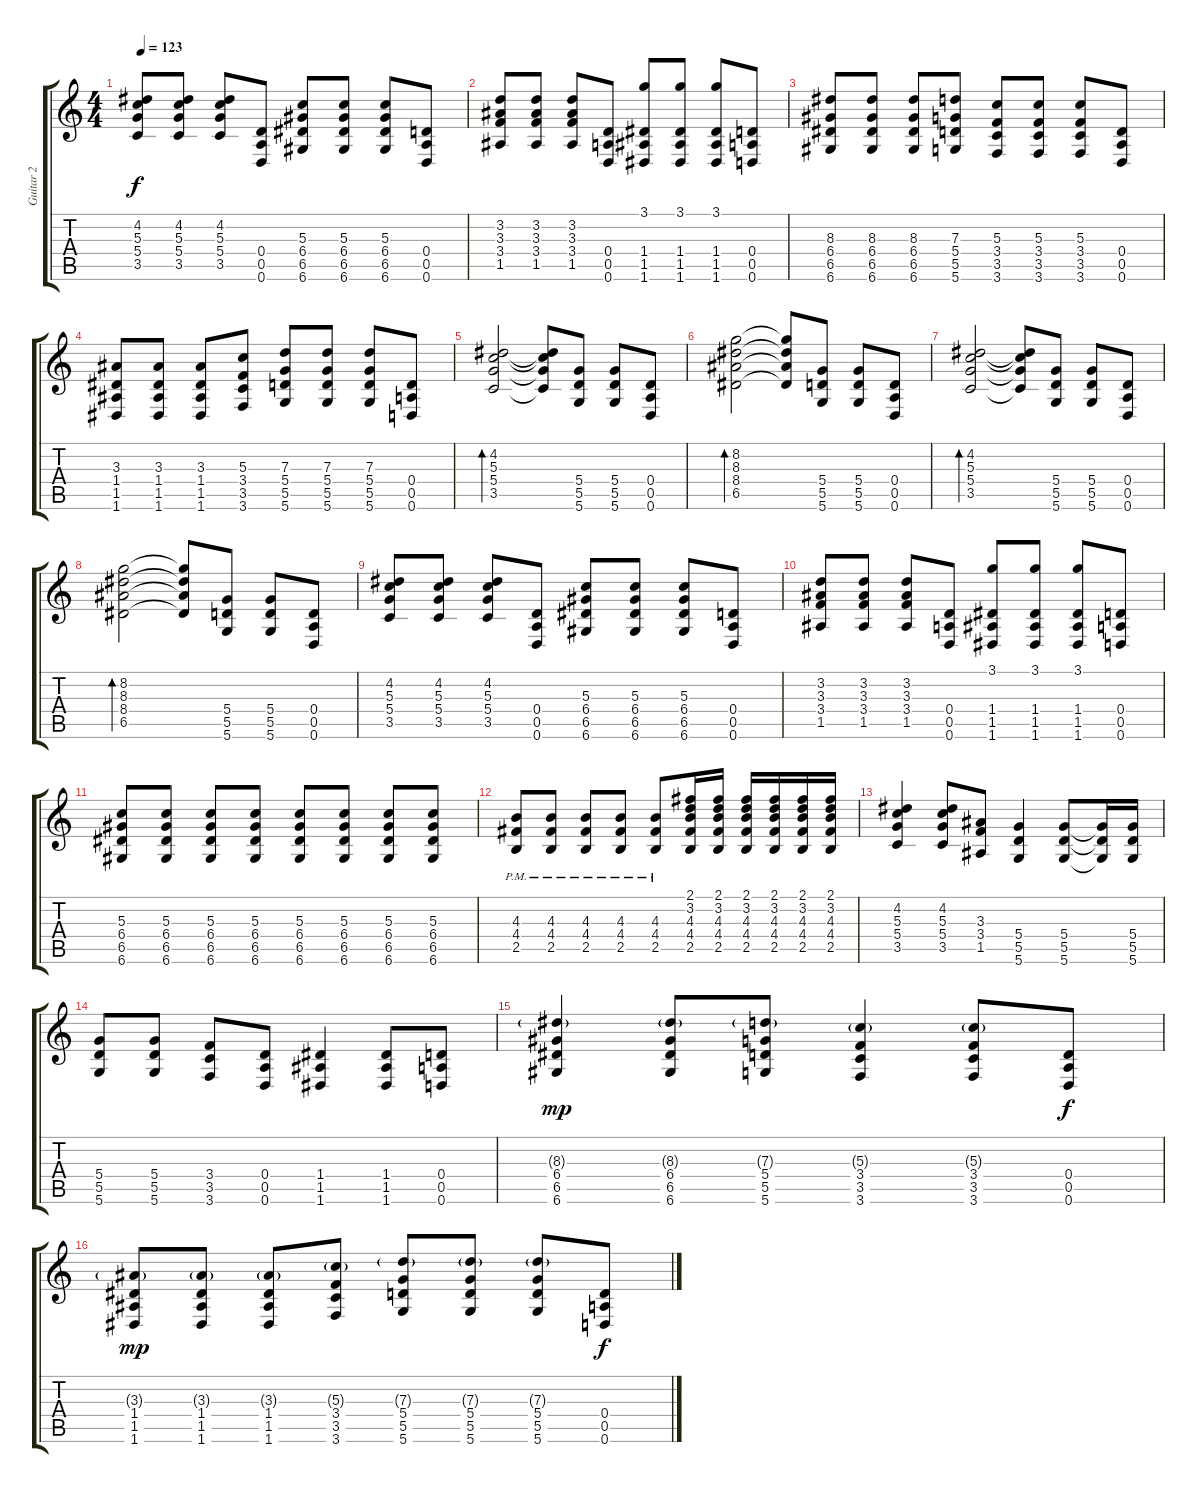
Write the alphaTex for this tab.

\track ("Guitar 2" "Guitar 2") {instrument distortionguitar}
\staff {score tabs}
\tuning (E4 B3 G3 D3 A2 D2) {hide}
\ts (4 4)
\tempo 123
\clef g2
\ks c
(4.2 5.3 5.4 3.5).8{dy f} (4.2 5.3 5.4 3.5).8 (4.2 5.3 5.4 3.5).8 (0.4 0.5 0.6).8 (5.3 6.4 6.5 6.6).8 (5.3 6.4 6.5 6.6).8 (5.3 6.4 6.5 6.6).8 (0.4 0.5 0.6).8 |
(3.2 3.3 3.4 1.5).8 (3.2 3.3 3.4 1.5).8 (3.2 3.3 3.4 1.5).8 (0.4 0.5 0.6).8 (3.1 1.4 1.5 1.6).8 (3.1 1.4 1.5 1.6).8 (3.1 1.4 1.5 1.6).8 (0.4 0.5 0.6).8 |
(8.3 6.4 6.5 6.6).8 (8.3 6.4 6.5 6.6).8 (8.3 6.4 6.5 6.6).8 (7.3 5.4 5.5 5.6).8 (5.3 3.4 3.5 3.6).8 (5.3 3.4 3.5 3.6).8 (5.3 3.4 3.5 3.6).8 (0.4 0.5 0.6).8 |
(3.3 1.4 1.5 1.6).8 (3.3 1.4 1.5 1.6).8 (3.3 1.4 1.5 1.6).8 (5.3 3.4 3.5 3.6).8 (7.3 5.4 5.5 5.6).8 (7.3 5.4 5.5 5.6).8 (7.3 5.4 5.5 5.6).8 (0.4 0.5 0.6).8 |
(4.2 5.3 5.4 3.5).2{bd 30} (4.2{t} 5.3{t} 5.4{t} 3.5{t}).8 (5.4 5.5 5.6).8 (5.4 5.5 5.6).8 (0.4 0.5 0.6).8 |
(8.2 8.3 8.4 6.5).2{bd 60} (8.2{t} 8.3{t} 8.4{t} 6.5{t}).8 (5.4 5.5 5.6).8 (5.4 5.5 5.6).8 (0.4 0.5 0.6).8 |
(4.2 5.3 5.4 3.5).2{bd 30} (4.2{t} 5.3{t} 5.4{t} 3.5{t}).8 (5.4 5.5 5.6).8 (5.4 5.5 5.6).8 (0.4 0.5 0.6).8 |
(8.2 8.3 8.4 6.5).2{bd 60} (8.2{t} 8.3{t} 8.4{t} 6.5{t}).8 (5.4 5.5 5.6).8 (5.4 5.5 5.6).8 (0.4 0.5 0.6).8 |
(4.2 5.3 5.4 3.5).8 (4.2 5.3 5.4 3.5).8 (4.2 5.3 5.4 3.5).8 (0.4 0.5 0.6).8 (5.3 6.4 6.5 6.6).8 (5.3 6.4 6.5 6.6).8 (5.3 6.4 6.5 6.6).8 (0.4 0.5 0.6).8 |
(3.2 3.3 3.4 1.5).8 (3.2 3.3 3.4 1.5).8 (3.2 3.3 3.4 1.5).8 (0.4 0.5 0.6).8 (3.1 1.4 1.5 1.6).8 (3.1 1.4 1.5 1.6).8 (3.1 1.4 1.5 1.6).8 (0.4 0.5 0.6).8 |
(5.3 6.4 6.5 6.6).8 (5.3 6.4 6.5 6.6).8 (5.3 6.4 6.5 6.6).8 (5.3 6.4 6.5 6.6).8 (5.3 6.4 6.5 6.6).8 (5.3 6.4 6.5 6.6).8 (5.3 6.4 6.5 6.6).8 (5.3 6.4 6.5 6.6).8 |
(4.3{pm} 4.4{pm} 2.5{pm}).8 (4.3{pm} 4.4{pm} 2.5{pm}).8 (4.3{pm} 4.4{pm} 2.5{pm}).8 (4.3{pm} 4.4{pm} 2.5{pm}).8 (4.3{pm} 4.4{pm} 2.5{pm}).8 (2.1 3.2 4.3 4.4 2.5).16 (2.1 3.2 4.3 4.4 2.5).16 (2.1 3.2 4.3 4.4 2.5).16 (2.1 3.2 4.3 4.4 2.5).16 (2.1 3.2 4.3 4.4 2.5).16 (2.1 3.2 4.3 4.4 2.5).16 |
(4.2 5.3 5.4 3.5).4 (4.2 5.3 5.4 3.5).8 (3.3 3.4 1.5).8 (5.4 5.5 5.6).4 (5.4 5.5 5.6).8 (5.4{t} 5.5{t} 5.6{t}).16 (5.4 5.5 5.6).16 |
(5.4 5.5 5.6).8 (5.4 5.5 5.6).8 (3.4 3.5 3.6).8 (0.4 0.5 0.6).8 (1.4 1.5 1.6).4 (1.4 1.5 1.6).8 (0.4 0.5 0.6).8 |
(8.3{g} 6.4 6.5 6.6).4{dy mp} (8.3{g} 6.4 6.5 6.6).8 (7.3{g} 5.4 5.5 5.6).8 (5.3{g} 3.4 3.5 3.6).4 (5.3{g} 3.4 3.5 3.6).8 (0.4 0.5 0.6).8{dy f} |
(3.3{g} 1.4 1.5 1.6).8{dy mp} (3.3{g} 1.4 1.5 1.6).8 (3.3{g} 1.4 1.5 1.6).8 (5.3{g} 3.4 3.5 3.6).8 (7.3{g} 5.4 5.5 5.6).8 (7.3{g} 5.4 5.5 5.6).8 (7.3{g} 5.4 5.5 5.6).8 (0.4 0.5 0.6).8{dy f}
